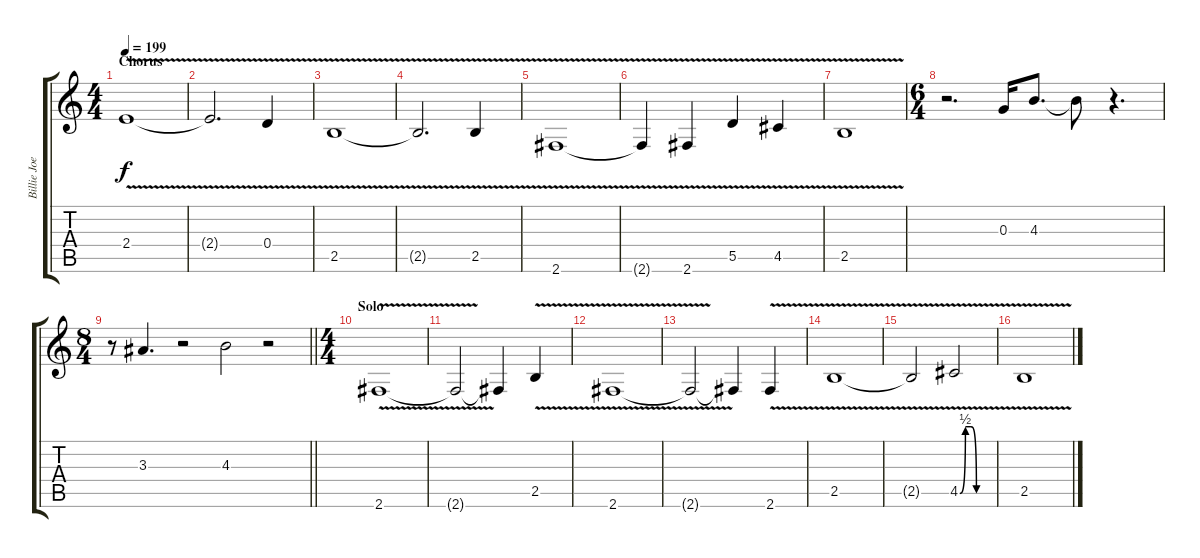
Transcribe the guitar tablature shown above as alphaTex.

\track ("Billie Joe Armstrong - Guitar" "Billie Joe") {instrument distortionguitar}
\staff {score tabs}
\tuning (E4 B3 G3 D3 A2 E2) {hide}
\ts (4 4)
\section ("" "Chorus")
\tempo 199
\clef g2
\ks c
2.4{v}.1{dy f} |
2.4{t}.2{d} 0.4{v}.4 |
2.5{v}.1 |
2.5{t}.2{d} 2.5{v}.4 |
2.6{v}.1 |
2.6{t}.4 2.6{v}.4 5.5{v}.4 4.5{v}.4 |
2.5{v}.1 |
\ts (6 4)
r.2{d} 0.3.16 4.3.8{d} 4.3{t}.8 r.4{d} |
\ts (8 4)
\barLineRight lightlight
r.8 3.3.4{d} r.2 4.3.2 r.2 |
\ts (4 4)
\section ("" "Solo")
2.6{v}.1 |
2.6{t}.2 2.6{t}.4 2.5{v}.4 |
2.6{v}.1 |
2.6{t}.2 2.6{t}.4 2.6{v}.4 |
2.5{v}.1 |
2.5{t}.2 4.5{be (custom 0 0 10 2 20 2 30 0 60 0) v}.2 |
2.5{v}.1
